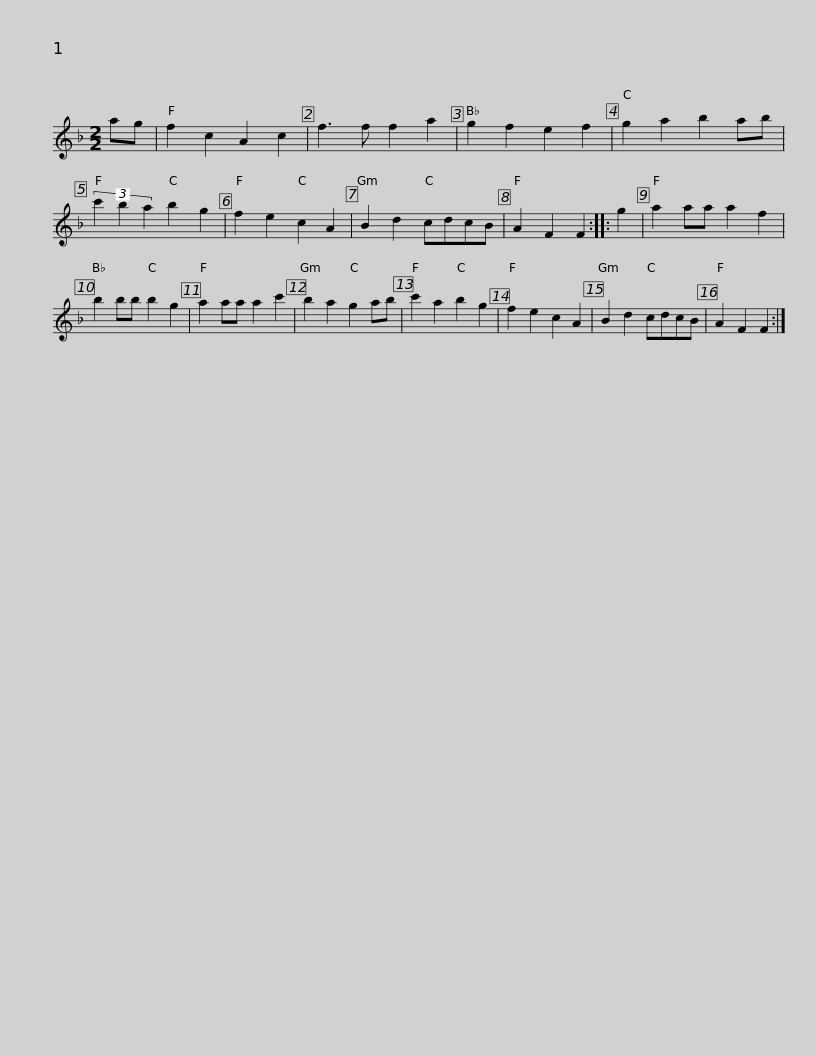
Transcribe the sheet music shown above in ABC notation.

X:1
L:1/8
M:2/2
I:linebreak $
K:F
V:1 treble
V:1
 ag | f2 c2 A2 c2 | f3 f f2 a2 | g2 f2 e2 f2 | g2 a2 b2 ab | %5
 (3c'2 b2 a2 b2 g2 | f2 e2 c2 A2 | B2 d2 cdcB |$ A2 F2 F2 :: g2 | %10
 a2 aa a2 f2 | b2 bb b2 g2 | a2 aa a2 c'2 | b2 a2 g2 ab | c'2 a2 b2 g2 | %15
 f2 e2 c2 A2 |$ B2 d2 cdcB | A2 F2 F2 :| %18
